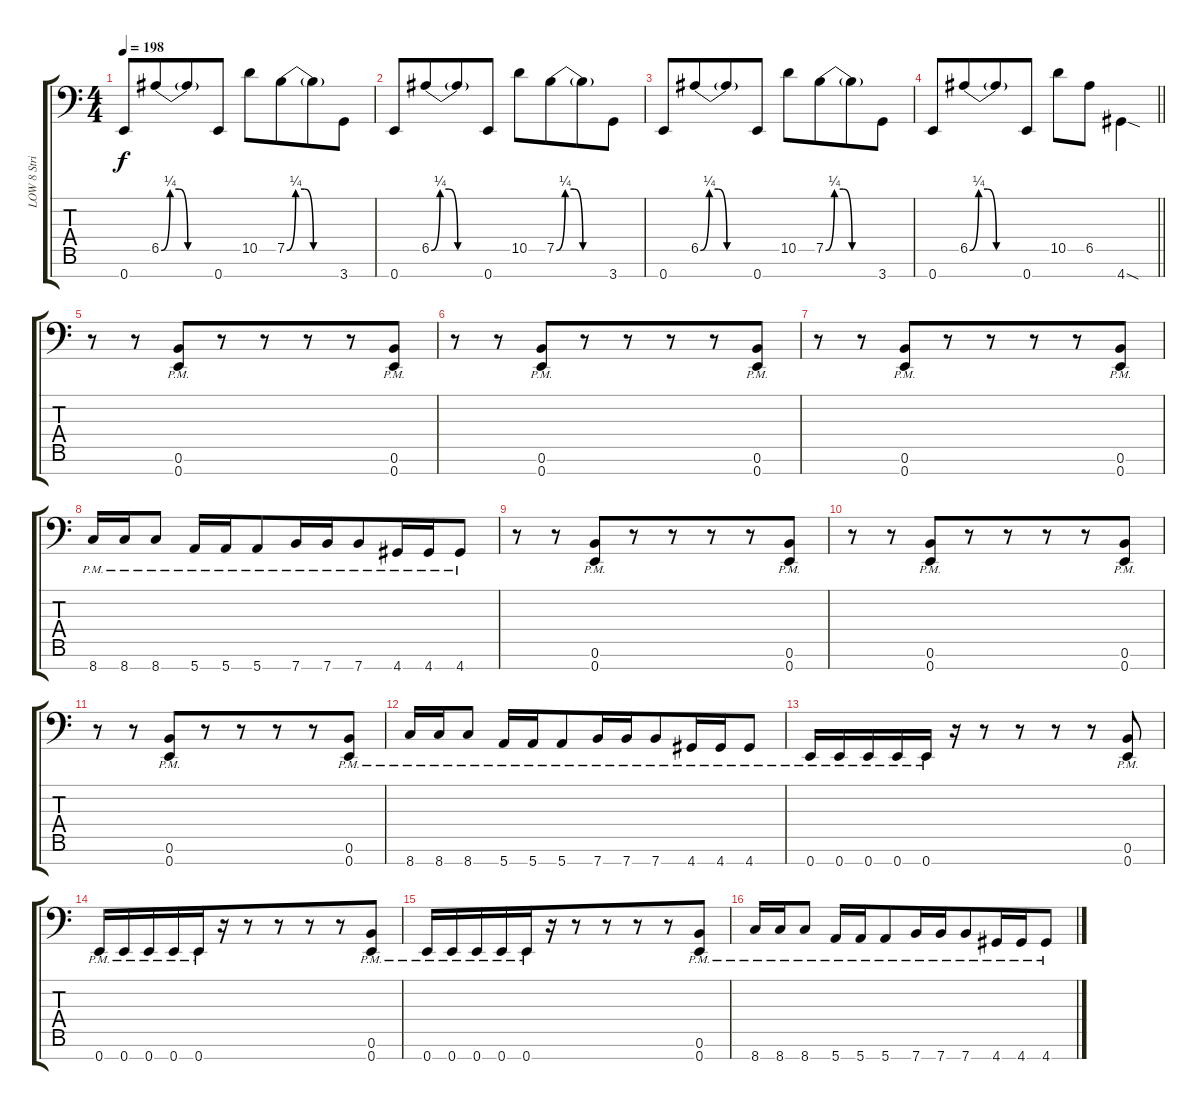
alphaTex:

\track ("LOW 8 String RIGHT" "LOW 8 Stri") {instrument distortionguitar}
\staff {score tabs}
\tuning (B3 Gb3 E3 B2 E2 B1 E1) {hide}
\ts (4 4)
\tempo 198
\clef f4
\ks c
0.7.8{dy f} 6.5{be (custom 0 0 10 1 20 1 30 0 60 0)}.8{beam merge} 6.5{t}.8 0.7.8 10.5.8 7.5{be (custom 0 0 10 1 20 1 30 0 60 0)}.8{beam merge} 7.5{t}.8{beam merge} 3.7.8 |
0.7.8 6.5{be (custom 0 0 10 1 20 1 30 0 60 0)}.8{beam merge} 6.5{t}.8 0.7.8 10.5.8 7.5{be (custom 0 0 10 1 20 1 30 0 60 0)}.8{beam merge} 7.5{t}.8{beam merge} 3.7.8 |
0.7.8 6.5{be (custom 0 0 10 1 20 1 30 0 60 0)}.8{beam merge} 6.5{t}.8 0.7.8 10.5.8 7.5{be (custom 0 0 10 1 20 1 30 0 60 0)}.8{beam merge} 7.5{t}.8{beam merge} 3.7.8 |
\barLineRight lightlight
0.7.8 6.5{be (custom 0 0 10 1 20 1 30 0 60 0)}.8{beam merge} 6.5{t}.8 0.7.8 10.5.8 6.5.8{beam merge} 4.7{sod}.4 |
\section ("" "")
r.8{beam merge} r.8 (0.6{pm} 0.7{pm}).8{beam merge} r.8 r.8 r.8 r.8 (0.6{pm} 0.7{pm}).8 |
r.8{beam merge} r.8 (0.6{pm} 0.7{pm}).8{beam merge} r.8 r.8 r.8 r.8 (0.6{pm} 0.7{pm}).8 |
r.8{beam merge} r.8 (0.6{pm} 0.7{pm}).8{beam merge} r.8 r.8 r.8 r.8 (0.6{pm} 0.7{pm}).8 |
8.7{pm}.16 8.7{pm}.16{beam merge} 8.7{pm}.8 5.7{pm}.16 5.7{pm}.16 5.7{pm}.8{beam merge} 7.7{pm}.16{beam merge} 7.7{pm}.16{beam merge} 7.7{pm}.8{beam merge} 4.7{pm}.16{beam merge} 4.7{pm}.16{beam merge} 4.7{pm}.8 |
r.8{beam merge} r.8 (0.6{pm} 0.7{pm}).8{beam merge} r.8 r.8 r.8 r.8 (0.6{pm} 0.7{pm}).8 |
r.8{beam merge} r.8 (0.6{pm} 0.7{pm}).8{beam merge} r.8 r.8 r.8 r.8 (0.6{pm} 0.7{pm}).8 |
r.8{beam merge} r.8 (0.6{pm} 0.7{pm}).8{beam merge} r.8 r.8 r.8 r.8 (0.6{pm} 0.7{pm}).8 |
8.7{pm}.16 8.7{pm}.16{beam merge} 8.7{pm}.8 5.7{pm}.16 5.7{pm}.16 5.7{pm}.8{beam merge} 7.7{pm}.16{beam merge} 7.7{pm}.16{beam merge} 7.7{pm}.8{beam merge} 4.7{pm}.16{beam merge} 4.7{pm}.16{beam merge} 4.7{pm}.8 |
0.7{pm}.16{beam merge} 0.7{pm}.16 0.7{pm}.16 0.7{pm}.16{beam merge} 0.7{pm}.16 r.16 r.8 r.8 r.8 r.8 (0.6{pm} 0.7{pm}).8 |
0.7{pm}.16{beam merge} 0.7{pm}.16 0.7{pm}.16 0.7{pm}.16{beam merge} 0.7{pm}.16{beam merge} r.16 r.8 r.8 r.8 r.8 (0.6{pm} 0.7{pm}).8 |
0.7{pm}.16{beam merge} 0.7{pm}.16 0.7{pm}.16 0.7{pm}.16{beam merge} 0.7{pm}.16{beam merge} r.16 r.8 r.8 r.8 r.8 (0.6{pm} 0.7{pm}).8 |
8.7{pm}.16 8.7{pm}.16{beam merge} 8.7{pm}.8 5.7{pm}.16 5.7{pm}.16 5.7{pm}.8{beam merge} 7.7{pm}.16{beam merge} 7.7{pm}.16{beam merge} 7.7{pm}.8{beam merge} 4.7{pm}.16{beam merge} 4.7{pm}.16{beam merge} 4.7{pm}.8
